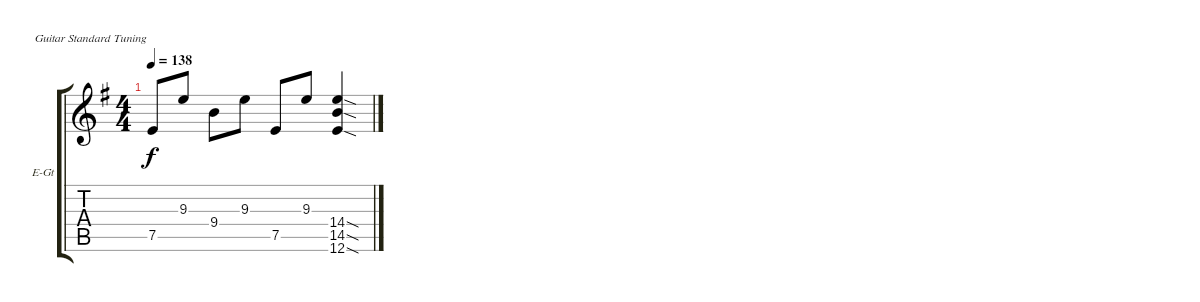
\bracketExtendMode groupsimilarinstruments
\firstSystemTrackNameOrientation horizontal
\otherSystemsTrackNameOrientation horizontal
\track ("Electric Guitar" "E-Gt") {instrument distortionguitar}
\staff {score tabs}
\tuning (E4 B3 G3 D3 A2 E2)
\ts (4 4)
\tempo 138
\clef g2
\ks g
7.5.8{dy f} 9.3.8 9.4.8 9.3.8 7.5.8 9.3.8 (14.4{sod} 14.5{sod} 12.6{sod}).4
